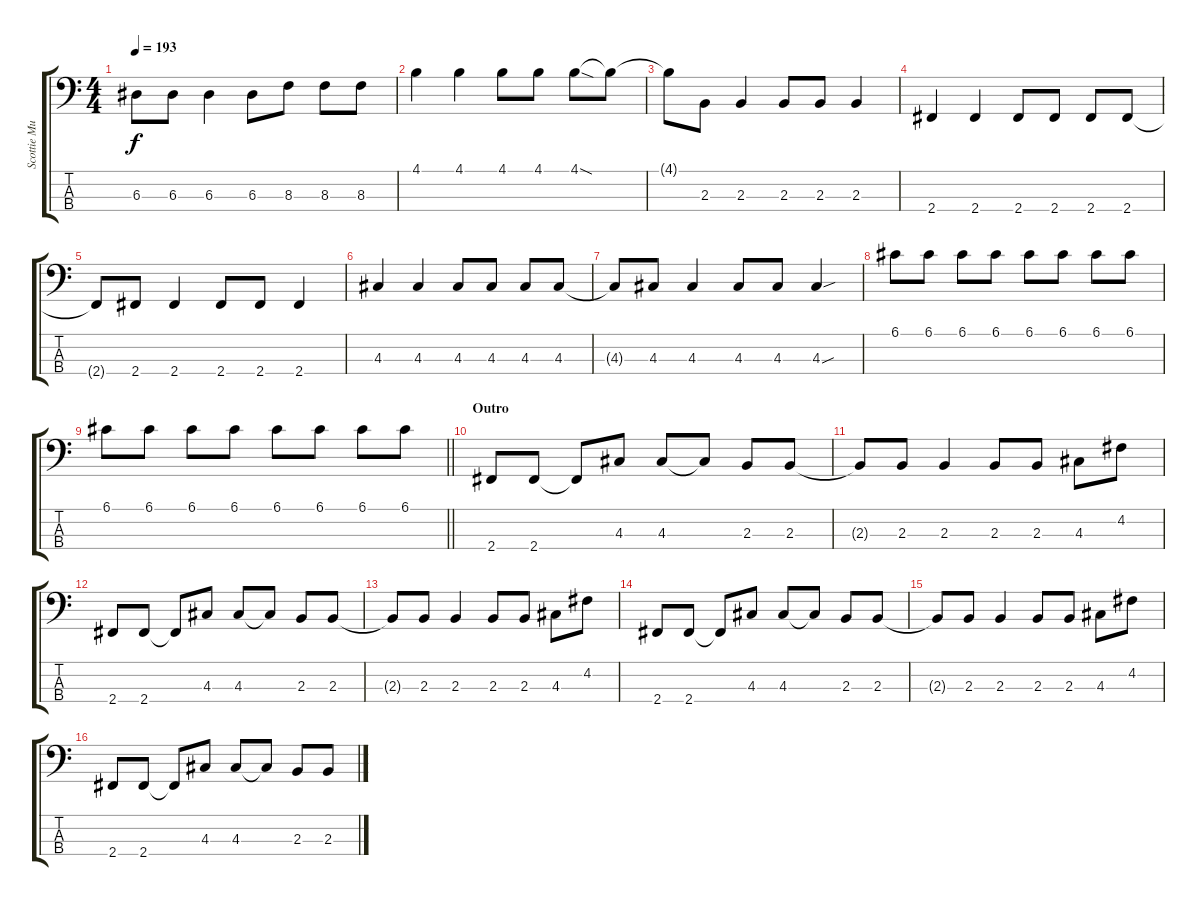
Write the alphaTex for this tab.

\track ("Scottie Murphy - Bass" "Scottie Mu") {instrument electricbasspick}
\staff {score tabs}
\tuning (G2 D2 A1 E1) {hide}
\ts (4 4)
\tempo 193
\clef f4
\ks c
6.3{t}.8{dy f} 6.3.8 6.3.4 6.3.8 8.3.8 8.3.8 8.3.8 |
4.1.4 4.1.4 4.1.8 4.1.8 4.1{sod}.8 4.1{t}.8 |
4.1{t}.8 2.3.8 2.3.4 2.3.8 2.3.8 2.3.4 |
2.4.4 2.4.4 2.4.8 2.4.8 2.4.8 2.4.8 |
2.4{t}.8 2.4.8 2.4.4 2.4.8 2.4.8 2.4.4 |
4.3.4 4.3.4 4.3.8 4.3.8 4.3.8 4.3.8 |
4.3{t}.8 4.3.8 4.3.4 4.3.8 4.3.8 4.3{sou}.4 |
6.1.8 6.1.8 6.1.8 6.1.8 6.1.8 6.1.8 6.1.8 6.1.8 |
\barLineRight lightlight
6.1.8 6.1.8 6.1.8 6.1.8 6.1.8 6.1.8 6.1.8 6.1.8 |
\section ("" "Outro")
2.4.8 2.4.8 2.4{t}.8 4.3.8 4.3.8 4.3{t}.8 2.3.8 2.3.8 |
2.3{t}.8 2.3.8 2.3.4 2.3.8 2.3.8 4.3.8 4.2.8 |
2.4.8 2.4.8 2.4{t}.8 4.3.8 4.3.8 4.3{t}.8 2.3.8 2.3.8 |
2.3{t}.8 2.3.8 2.3.4 2.3.8 2.3.8 4.3.8 4.2.8 |
2.4.8 2.4.8 2.4{t}.8 4.3.8 4.3.8 4.3{t}.8 2.3.8 2.3.8 |
2.3{t}.8 2.3.8 2.3.4 2.3.8 2.3.8 4.3.8 4.2.8 |
2.4.8 2.4.8 2.4{t}.8 4.3.8 4.3.8 4.3{t}.8 2.3.8 2.3.8
